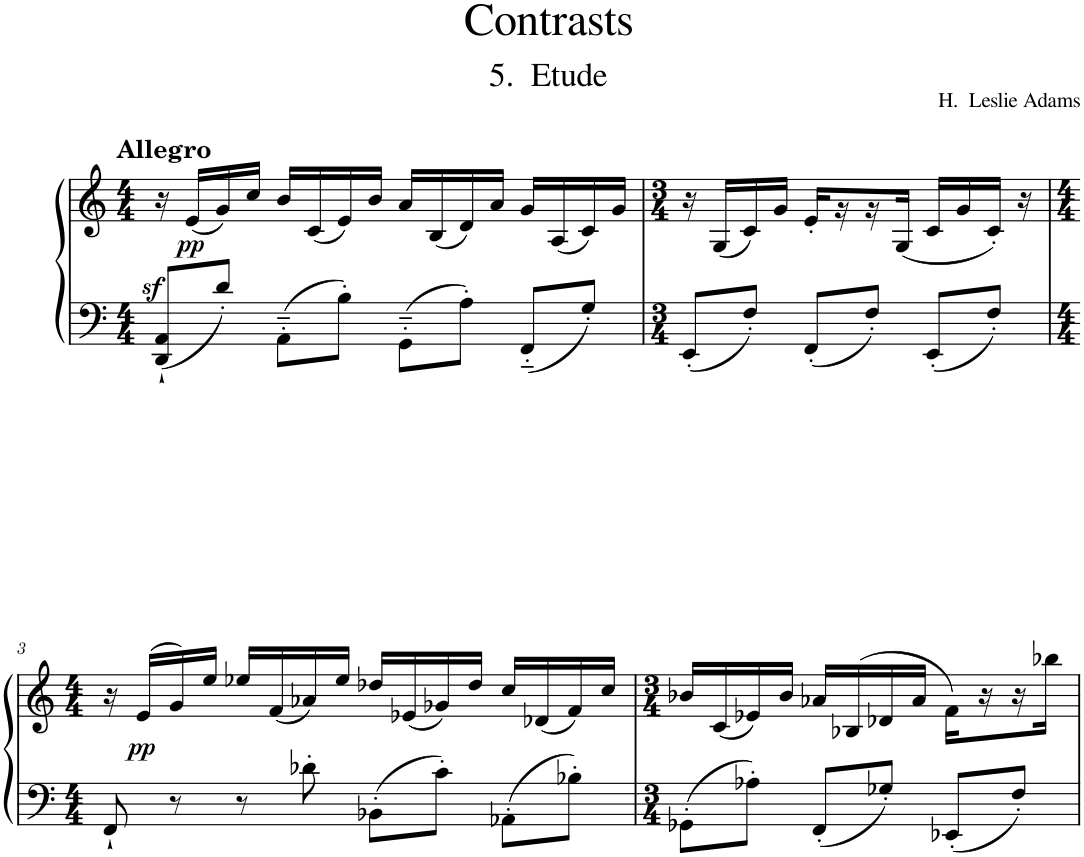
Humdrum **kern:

**kern	**kern	**dynam
*part1	*part1	*part1
*staff2	*staff1	*staff1/2
*I"Piano	*	*
*I'Pno.	*	*
*clefF4	*clefG2	*
*k[]	*k[]	*
*M4/4	*M4/4	*
=1	=1	=1
!	!LO:TX:a:B:t=Allegro	!
8DD/z>` 8AA/z>`L	16r	.
!	!	!LO:DY:b
.	(16e/LL	pp
8d'/J	16g/)	.
.	16cc/JJ	.
8AA'~\L	16b/LL	.
.	(16c/	.
8B'\J	16e/)	.
.	16b/JJ	.
8GG'~\L	16a/LL	.
.	(16B/	.
8A'\J	16d/)	.
.	16a/JJ	.
8FF'~/L	16g/LL	.
.	(16A/	.
8G'/J	16c/)	.
.	16g/JJ	.
=2	=2	=2
*M3/4	*M3/4	*
8EE'/L	16r	.
.	(16G/LL	.
8F'/J	16c/)	.
.	16g/JJ	.
8FF'/L	16e'/LL	.
.	16r	.
8F'/J	16r	.
.	(16G/JL	.
8EE'/L	16c/LL	.
.	16g/	.
8F'/J	16c'/JJ)	.
.	16r	.
!!LO:LB:g=z
=3	=3	=3
*M4/4	*M4/4	*
8FF`/	16r	.
!	!	!LO:DY:b
.	(>16e/LL	pp
8r	16g/)	.
.	16ee/JJ	.
8r	16ee-X/LL	.
.	(16f/	.
8d-X'\	16a-X/)	.
.	16ee-/JJ	.
8BB-X'\L	16dd-X/LL	.
.	(16e-X/	.
8c'\J	16g-X/)	.
.	16dd-/JJ	.
8AA-X'\L	16cc/LL	.
.	(16d-X/	.
8B-X'\J	16f/)	.
.	16cc/JJ	.
=4	=4	=4
*M3/4	*M3/4	*
8GG-X'\L	16b-X/LL	.
.	(16c/	.
8A-X'\J	16e-X/)	.
.	16b-/JJ	.
8FF'/L	16a-X/LL	.
.	(16B-X/	.
8G-X'/J	16d-X/	.
.	16a-/JJ	.
8EE-X'/L	16f\LL)	.
.	16r	.
8F'/J	16r	.
.	16bb-X\JL	.
=	=	=
*-	*-	*-
